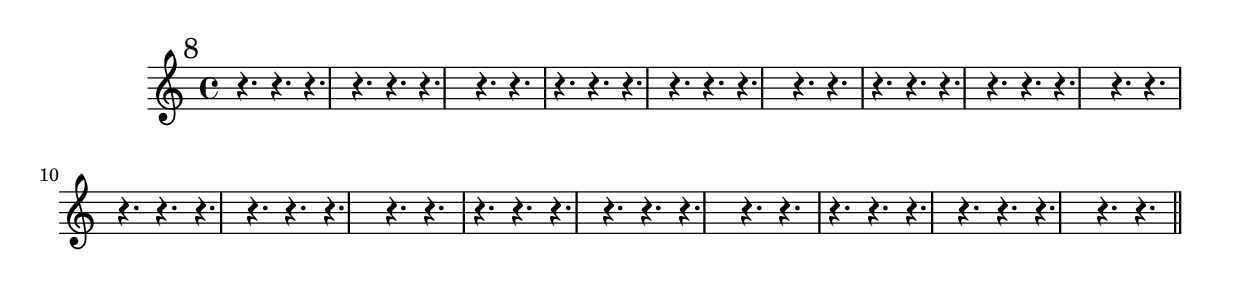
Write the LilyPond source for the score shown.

%%  ottavo_flauto.ly
%%  Copyright (c) 2011 Benjamin Coudrin <benjamin.coudrin@gmail.com>
%%                All Rights Reserved
%%
%%  Copyleft :
%%  This program is free software. It comes without any warranty, to
%%  the extent permitted by applicable law. You can redistribute it
%%  and/or modify it under the terms of the Do What The Fuck You Want
%%  To Public License, Version 2, as published by Sam Hocevar. See
%%  http://sam.zoy.org/wtfpl/COPYING for more details.

\relative c'' {
  \mark \markup "8"
  r4. r4. r4.
  r4. r4. r4.
  r4. r4. r4.
  r4. r4. r4.
  r4. r4. r4.
  r4. r4. r4.
  r4. r4. r4.
  r4. r4. r4.
  r4. r4. r4.
  r4. r4. r4.
  r4. r4. r4.
  r4. r4. r4.
  r4. r4. r4.
  r4. r4. r4.
  r4. r4. r4.
  r4. r4. r4.
  
  \bar "||"
  \break
}